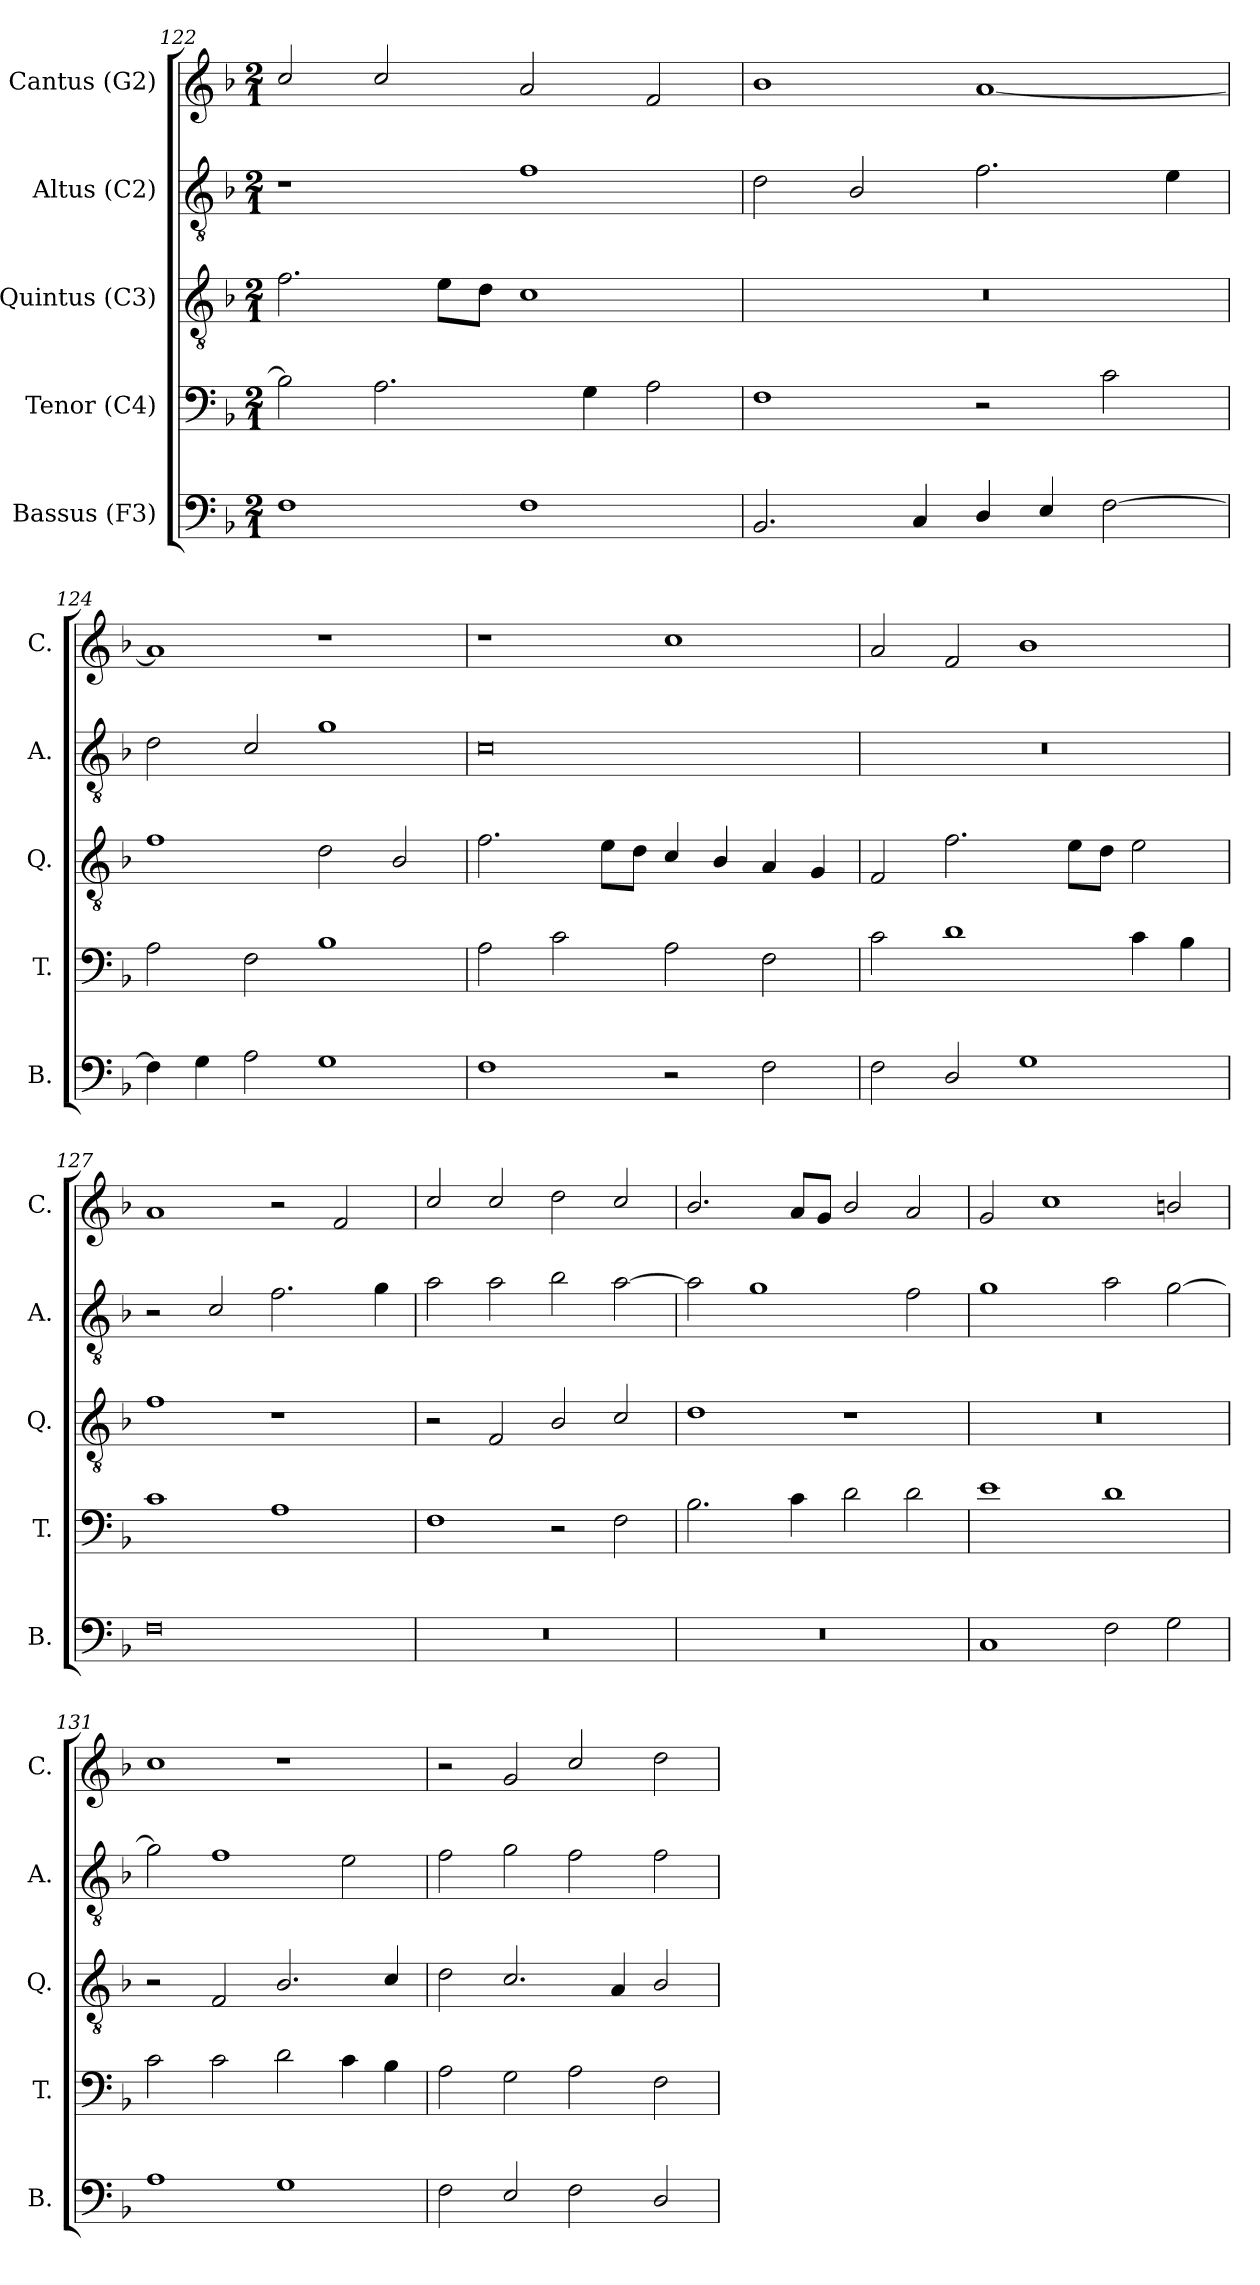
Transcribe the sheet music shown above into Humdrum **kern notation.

**kern	**kern	**kern	**kern	**kern
*part5	*part4	*part3	*part2	*part1
*staff5	*staff4	*staff3	*staff2	*staff1
*I"Bassus (F3)	*I"Tenor (C4)	*I"Quintus (C3)	*I"Altus (C2)	*I"Cantus (G2)
*I'B.	*I'T.	*I'Q.	*I'A.	*I'C.
*clefF4	*clefF4	*clefGv2	*clefGv2	*clefG2
*	*ITrd7c12	*ITrd7c12	*ITrd7c12	*
*k[b-]	*k[b-]	*k[b-]	*k[b-]	*k[b-]
*F:	*F:	*F:	*F:	*F:
*M2/1	*M2/1	*M2/1	*M2/1	*M2/1
=122	=122	=122	=122	=122
1F	2BB-\]	2.F\	1r	2cc/
.	2.AA\	.	.	2cc/
.	.	8E\L	.	.
.	.	8D\J	.	.
1F	.	1C	1F	2a/
.	4GG\	.	.	.
.	2AA\	.	.	2f/
=123	=123	=123	=123	=123
2.BB-/	1FF	0r	2D\	1b-
.	.	.	2BB-/	.
4C/	.	.	.	.
4D/	2r	.	2.F\	[1a
4E/	.	.	.	.
[2F\	2C\	.	.	.
.	.	.	4E\	.
=124	=124	=124	=124	=124
4F\]	2AA\	1F	2D\	1a]
4G\	.	.	.	.
2A\	2FF\	.	2C/	.
1G	1BB-	2D\	1G	1r
.	.	2BB-/	.	.
=125	=125	=125	=125	=125
1F	2AA\	2.F\	0C	1r
.	2C\	.	.	.
.	.	8E\L	.	.
.	.	8D\J	.	.
2r	2AA\	4C/	.	1cc
.	.	4BB-/	.	.
2F\	2FF\	4AA/	.	.
.	.	4GG/	.	.
=126	=126	=126	=126	=126
2F\	2C\	2FF/	0r	2a/
2D/	1D	2.F\	.	2f/
1G	.	.	.	1b-
.	.	8E\L	.	.
.	.	8D\J	.	.
.	4C\	2E\	.	.
.	4BB-\	.	.	.
=127	=127	=127	=127	=127
0F	1C	1F	2r	1a
.	.	.	2C/	.
.	1AA	1r	2.F\	2r
.	.	.	.	2f/
.	.	.	4G\	.
=128	=128	=128	=128	=128
0r	1FF	2r	2A\	2cc/
.	.	2FF/	2A\	2cc/
.	2r	2BB-/	2B-\	2dd\
.	2FF\	2C/	[2A\	2cc/
=129	=129	=129	=129	=129
0r	2.BB-\	1D	2A\]	2.b-/
.	.	.	1G	.
.	4C\	.	.	8a/L
.	.	.	.	8g/J
.	2D\	1r	.	2b-/
.	2D\	.	2F\	2a/
=130	=130	=130	=130	=130
1C	1E	0r	1G	2g/
.	.	.	.	1cc
2F\	1D	.	2A\	.
2G\	.	.	[2G\	2bn/
=131	=131	=131	=131	=131
1A	2C\	2r	2G\]	1cc
.	2C\	2FF/	1F	.
1G	2D\	2.BB-/	.	1r
.	4C\	.	2E\	.
.	4BB-\	4C/	.	.
=132	=132	=132	=132	=132
2F\	2AA\	2D\	2F\	2r
2E/	2GG\	2.C/	2G\	2g/
2F\	2AA\	.	2F\	2cc/
.	.	4AA/	.	.
2D/	2FF\	2BB-/	2F\	2dd\
=	=	=	=	=
*-	*-	*-	*-	*-
